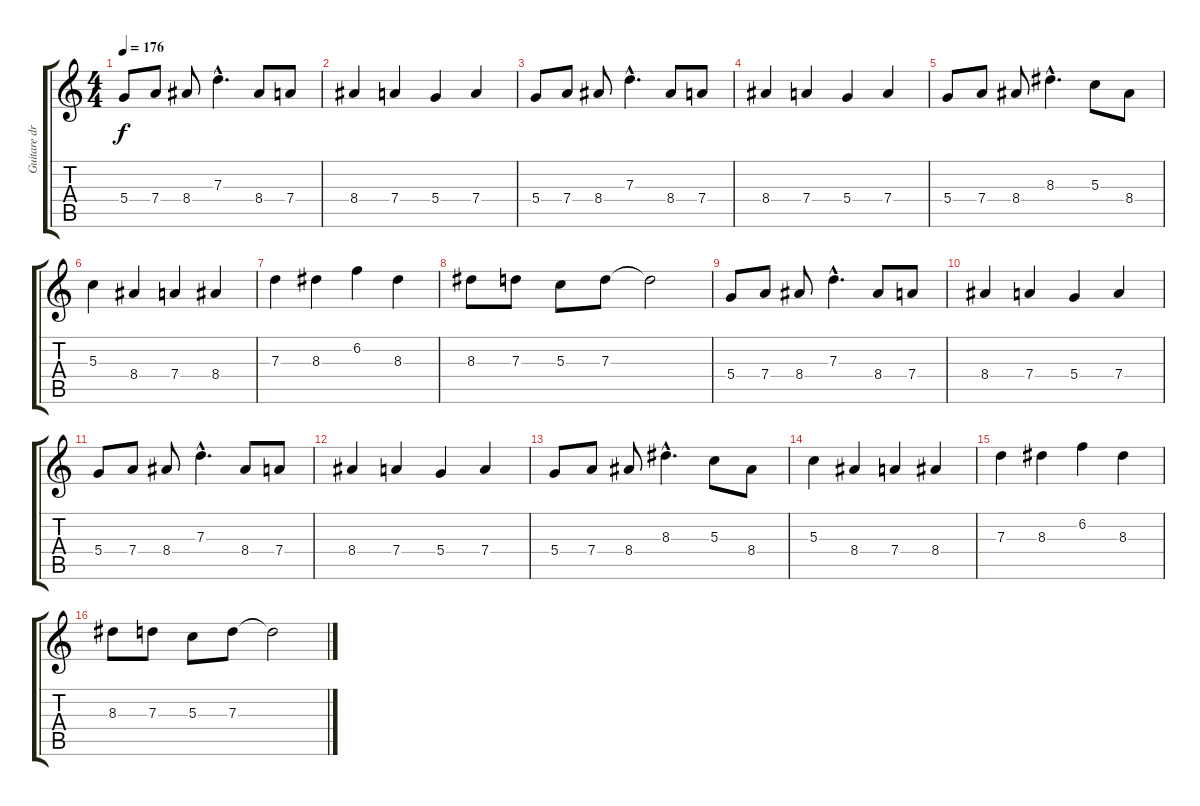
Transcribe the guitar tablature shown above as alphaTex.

\track ("Guitare droite" "Guitare dr") {instrument distortionguitar}
\staff {score tabs}
\tuning (E4 B3 G3 D3 A2 D2) {hide}
\ts (4 4)
\tempo 176
\clef g2
\ks c
5.4.8{dy f} 7.4.8 8.4.8 7.3{hac}.4{d} 8.4.8 7.4.8 |
8.4.4 7.4.4 5.4.4 7.4.4 |
5.4.8 7.4.8 8.4.8 7.3{hac}.4{d} 8.4.8 7.4.8 |
8.4.4 7.4.4 5.4.4 7.4.4 |
5.4.8 7.4.8 8.4.8 8.3{hac}.4{d} 5.3.8 8.4.8 |
5.3.4 8.4.4 7.4.4 8.4.4 |
7.3.4 8.3.4 6.2.4 8.3.4 |
8.3.8 7.3.8 5.3.8 7.3.8 7.3{t}.2 |
5.4.8 7.4.8 8.4.8 7.3{hac}.4{d} 8.4.8 7.4.8 |
8.4.4 7.4.4 5.4.4 7.4.4 |
5.4.8 7.4.8 8.4.8 7.3{hac}.4{d} 8.4.8 7.4.8 |
8.4.4 7.4.4 5.4.4 7.4.4 |
5.4.8 7.4.8 8.4.8 8.3{hac}.4{d} 5.3.8 8.4.8 |
5.3.4 8.4.4 7.4.4 8.4.4 |
7.3.4 8.3.4 6.2.4 8.3.4 |
8.3.8 7.3.8 5.3.8 7.3.8 7.3{t}.2
